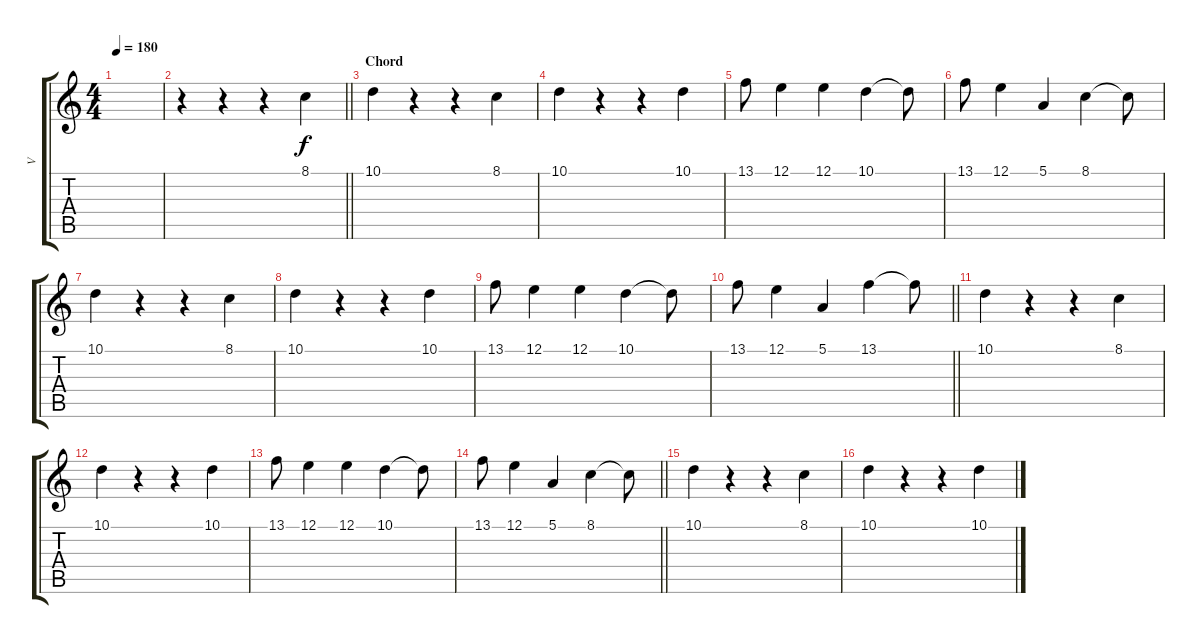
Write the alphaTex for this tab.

\track ("V" "V") {instrument lead1square}
\staff {score tabs}
\tuning (E4 B3 G3 D3 A2 D2) {hide}
\ts (4 4)
\tempo 180
\clef g2
\ks c
|
\barLineRight lightlight
r.4 r.4 r.4 8.1.4 |
\section ("" "Chord")
10.1.4 r.4 r.4 8.1.4 |
10.1.4 r.4 r.4 10.1.4 |
13.1.8 12.1.4 12.1.4 10.1.4 10.1{t}.8 |
13.1.8 12.1.4 5.1.4 8.1.4 8.1{t}.8 |
10.1.4 r.4 r.4 8.1.4 |
10.1.4 r.4 r.4 10.1.4 |
13.1.8 12.1.4 12.1.4 10.1.4 10.1{t}.8 |
\barLineRight lightlight
13.1.8 12.1.4 5.1.4 13.1.4 13.1{t}.8 |
10.1.4 r.4 r.4 8.1.4 |
10.1.4 r.4 r.4 10.1.4 |
13.1.8 12.1.4 12.1.4 10.1.4 10.1{t}.8 |
\barLineRight lightlight
13.1.8 12.1.4 5.1.4 8.1.4 8.1{t}.8 |
10.1.4 r.4 r.4 8.1.4 |
10.1.4 r.4 r.4 10.1.4
